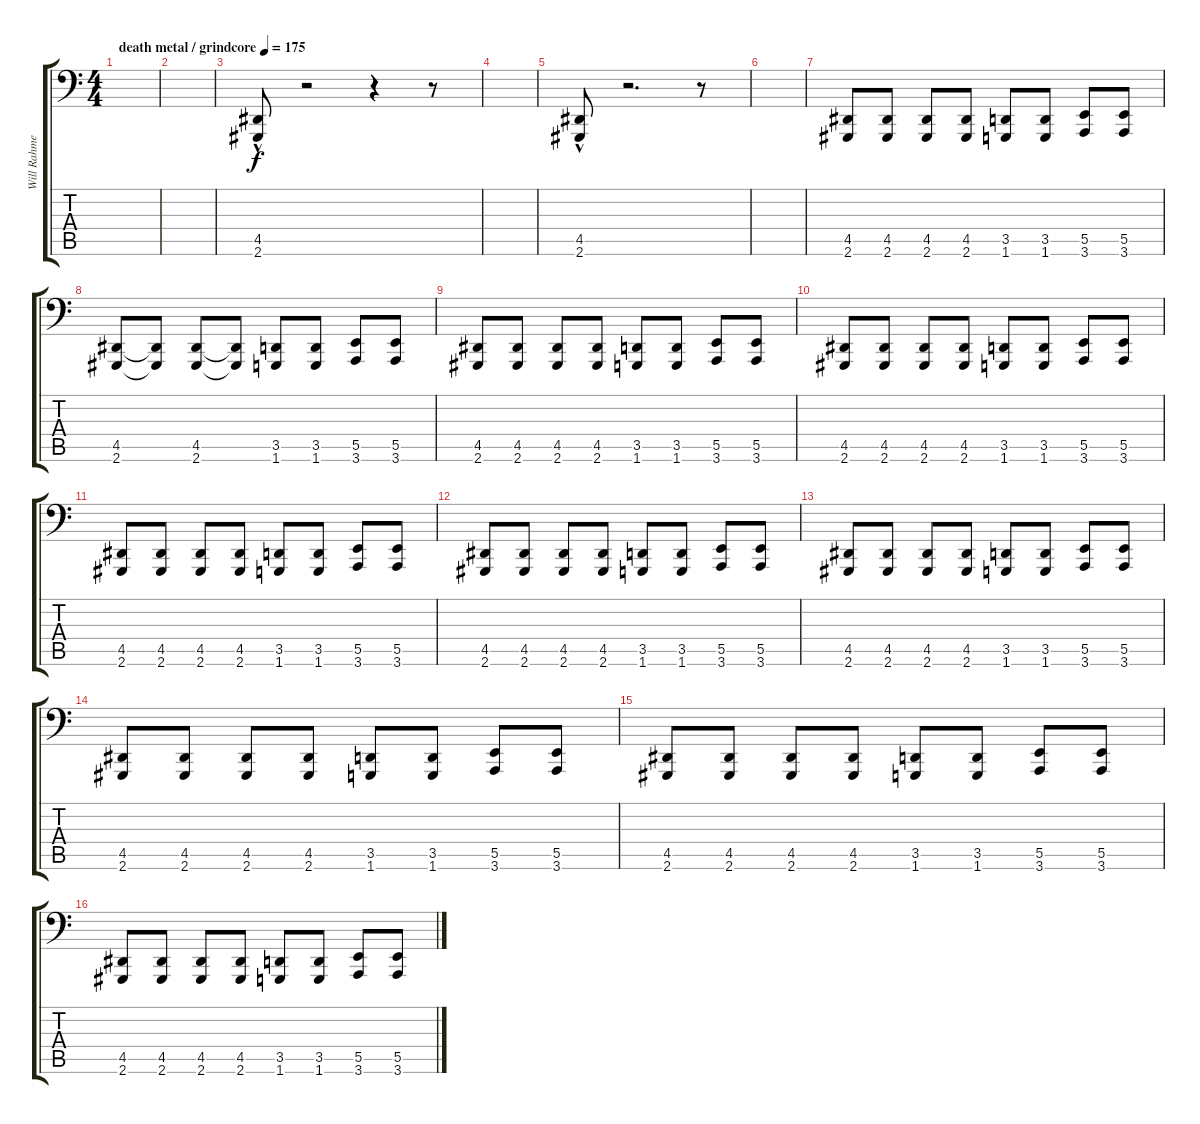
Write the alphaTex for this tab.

\track ("Will Rahmer - Bass/Vocals " "Will Rahme") {instrument electricbasspick}
\staff {score tabs}
\tuning (G2 D2 A1 E1 B0 Gb0) {hide}
\ts (4 4)
\tempo (175 "death metal / grindcore")
\clef f4
\ks c
|
|
(4.5{hac} 2.6{hac}).8 r.2 r.4 r.8 |
|
(4.5{hac} 2.6{hac}).8 r.2{d} r.8 |
|
(4.5 2.6).8{dy f} (4.5 2.6).8 (4.5 2.6).8 (4.5 2.6).8 (3.5 1.6).8 (3.5 1.6).8 (5.5 3.6).8 (5.5 3.6).8 |
(4.5 2.6).8 (4.5{t} 2.6{t}).8 (4.5 2.6).8 (4.5{t} 2.6{t}).8 (3.5 1.6).8 (3.5 1.6).8 (5.5 3.6).8 (5.5 3.6).8 |
(4.5 2.6).8 (4.5 2.6).8 (4.5 2.6).8 (4.5 2.6).8 (3.5 1.6).8 (3.5 1.6).8 (5.5 3.6).8 (5.5 3.6).8 |
(4.5 2.6).8 (4.5 2.6).8 (4.5 2.6).8 (4.5 2.6).8 (3.5 1.6).8 (3.5 1.6).8 (5.5 3.6).8 (5.5 3.6).8 |
(4.5 2.6).8 (4.5 2.6).8 (4.5 2.6).8 (4.5 2.6).8 (3.5 1.6).8 (3.5 1.6).8 (5.5 3.6).8 (5.5 3.6).8 |
(4.5 2.6).8 (4.5 2.6).8 (4.5 2.6).8 (4.5 2.6).8 (3.5 1.6).8 (3.5 1.6).8 (5.5 3.6).8 (5.5 3.6).8 |
(4.5 2.6).8 (4.5 2.6).8 (4.5 2.6).8 (4.5 2.6).8 (3.5 1.6).8 (3.5 1.6).8 (5.5 3.6).8 (5.5 3.6).8 |
(4.5 2.6).8 (4.5 2.6).8 (4.5 2.6).8 (4.5 2.6).8 (3.5 1.6).8 (3.5 1.6).8 (5.5 3.6).8 (5.5 3.6).8 |
(4.5 2.6).8 (4.5 2.6).8 (4.5 2.6).8 (4.5 2.6).8 (3.5 1.6).8 (3.5 1.6).8 (5.5 3.6).8 (5.5 3.6).8 |
(4.5 2.6).8 (4.5 2.6).8 (4.5 2.6).8 (4.5 2.6).8 (3.5 1.6).8 (3.5 1.6).8 (5.5 3.6).8 (5.5 3.6).8
